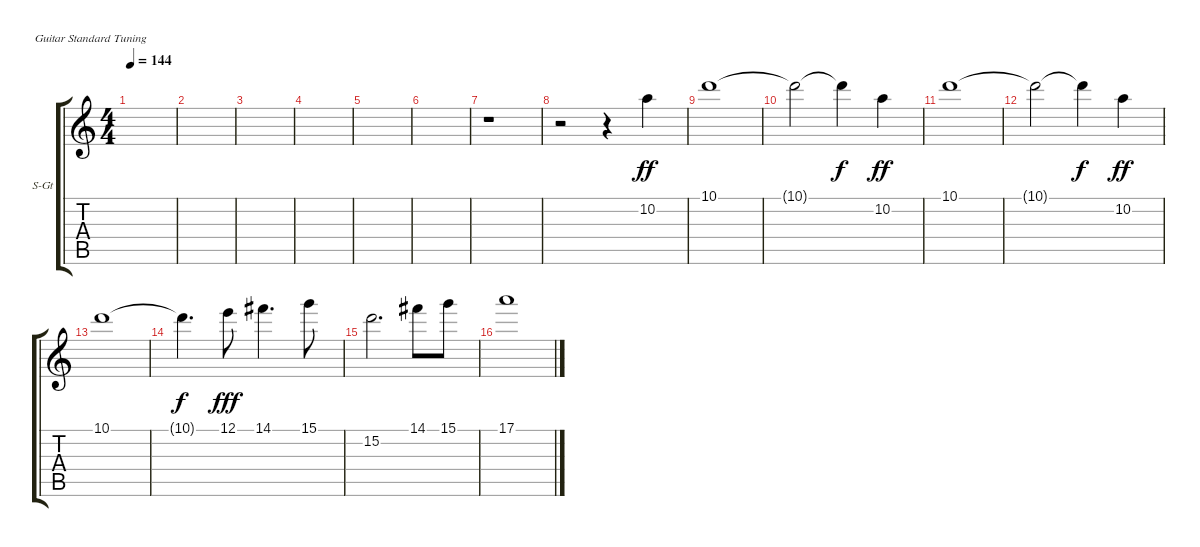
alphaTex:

\bracketExtendMode groupsimilarinstruments
\firstSystemTrackNameOrientation horizontal
\otherSystemsTrackNameOrientation horizontal
\track ("Piano" "S-Gt") {instrument electricgrandpiano}
\staff {score tabs}
\tuning (E4 B3 G3 D3 A2 E2)
\displaytranspose 12
\ts (4 4)
\tempo 144
\clef g2
\ks c
|
|
|
|
|
|
r.1 |
r.2 r.4 10.2.4{dy ff} |
10.1.1 |
10.1{t}.2 10.1{t}.4{dy f} 10.2.4{dy ff} |
10.1.1 |
10.1{t}.2 10.1{t}.4{dy f} 10.2.4{dy ff} |
10.1.1 |
10.1{t}.4{d dy f} 12.1.8{dy fff} 14.1.4{d} 15.1.8 |
15.2.2{d} 14.1.8 15.1.8 |
17.1.1
